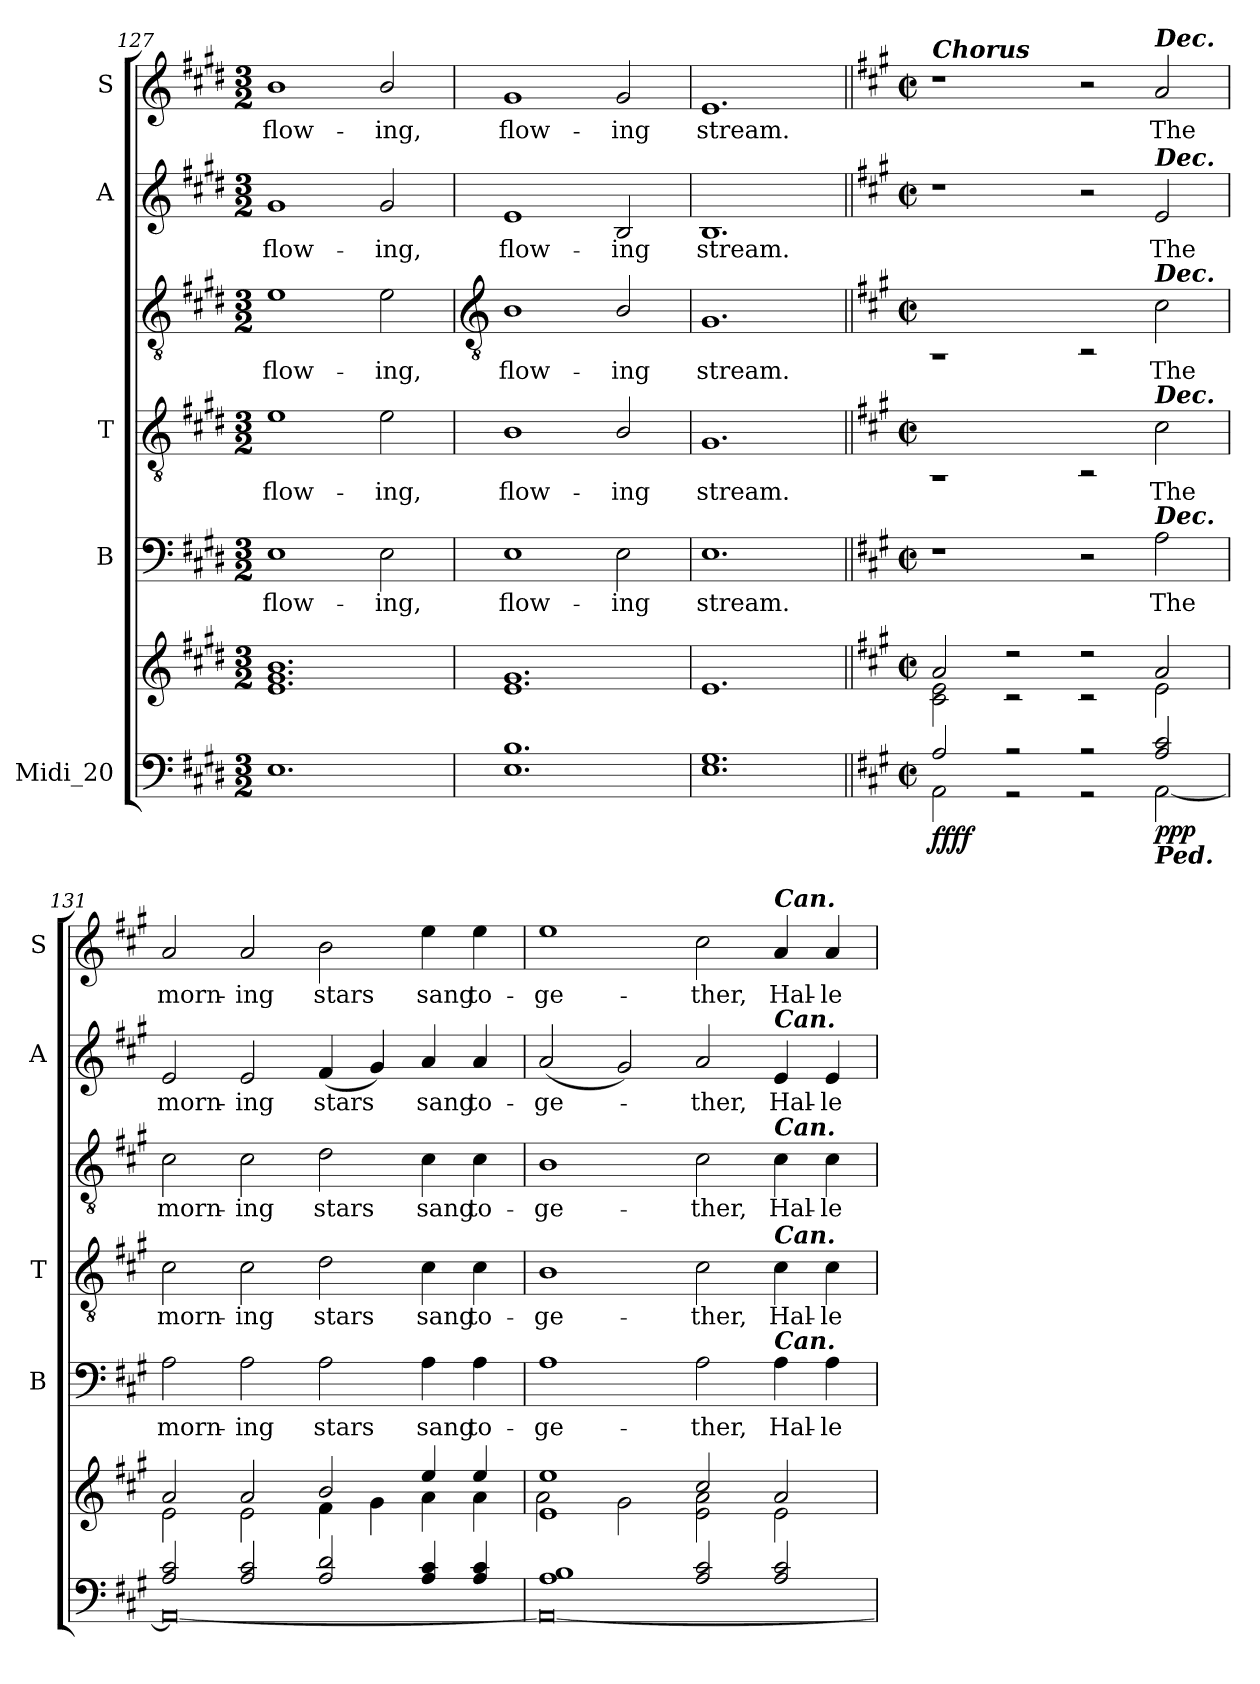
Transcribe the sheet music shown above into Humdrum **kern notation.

**kern	**kern	**dynam	**kern	**text	**kern	**text	**kern	**text	**kern	**text	**kern	**text
*part5	*part5	*part5	*part4	*part4	*part3	*part3	*part3	*part3	*part2	*part2	*part1	*part1
*staff7	*staff6	*staff6/7	*staff5	*staff5	*staff4	*staff4	*staff3	*staff3	*staff2	*staff2	*staff1	*staff1
*I"Midi_20	*	*	*I"B	*	*I"T	*	*	*	*I"A	*	*I"S	*
*	*	*	*I'B	*	*I'T	*	*	*	*I'A	*	*I'S	*
*clefF4	*clefG2	*	*clefF4	*	*clefGv2	*	*clefGv2	*	*clefG2	*	*clefG2	*
*k[f#c#g#d#]	*k[f#c#g#d#]	*	*k[f#c#g#d#]	*	*k[f#c#g#d#]	*	*k[f#c#g#d#]	*	*k[f#c#g#d#]	*	*k[f#c#g#d#]	*
*E:	*E:	*	*E:	*	*E:	*	*E:	*	*E:	*	*E:	*
*M3/2	*M3/2	*	*M3/2	*	*M3/2	*	*M3/2	*	*M3/2	*	*M3/2	*
=127	=127	=127	=127	=127	=127	=127	=127	=127	=127	=127	=127	=127
*^	*	*	*	*	*	*	*	*	*	*	*	*
!	!LO:N:vis=1	!	!	!	!LO:LY:b	!	!LO:LY:b	!	!LO:LY:b	!	!LO:LY:b	!	!LO:LY:b
1.E/	1.ryy	1.e 1.g# 1.b	.	1E	flow-	1e	flow-	1e	flow-	1g#	flow-	1b	flow-
!	!	!	!	!	!LO:LY:b	!	!LO:LY:b	!	!LO:LY:b	!	!LO:LY:b	!	!LO:LY:b
.	.	.	.	2E	-ing,	2e	-ing,	2e	-ing,	2g#/	-ing,	2b/	-ing,
!!LO:LB:g=z
=128	=128	=128	=128	=128	=128	=128	=128	=128	=128	=128	=128	=128	=128
*	*	*	*	*	*	*	*	*clefGv2	*	*	*	*	*
*	*	*^	*	*	*	*	*	*	*	*	*	*	*
!	!LO:N:vis=1	!	!LO:N:vis=1	!	!	!LO:LY:b	!	!LO:LY:b	!	!LO:LY:b	!	!LO:LY:b	!	!LO:LY:b
1.E/ 1.B/	1.ryy	1.e/ 1.g#/	1.ryy	.	1E	flow-	1B	flow-	1B	flow-	1e	flow-	1g#	flow-
!	!	!	!	!	!	!LO:LY:b	!	!LO:LY:b	!	!LO:LY:b	!	!LO:LY:b	!	!LO:LY:b
.	.	.	.	.	2E	-ing	2B/	-ing	2B/	-ing	2B	-ing	2g#	-ing
=129	=129	=129	=129	=129	=129	=129	=129	=129	=129	=129	=129	=129	=129	=129
!	!LO:N:vis=1	!	!LO:N:vis=1	!	!	!LO:LY:b	!	!LO:LY:b	!	!LO:LY:b	!	!LO:LY:b	!	!LO:LY:b
1.E/ 1.G#/	1.ryy	1.e/	1.ryy	.	1.E	stream.	1.G#	stream.	1.G#	stream.	1.B	stream.	1.e	stream.
=130||	=130||	=130||	=130||	=130||	=130||	=130||	=130||	=130||	=130||	=130||	=130||	=130||	=130||	=130||
*k[f#c#g#]	*	*k[f#c#g#]	*	*	*k[f#c#g#]	*	*k[f#c#g#]	*	*k[f#c#g#]	*	*k[f#c#g#]	*	*k[f#c#g#]	*
*A:	*	*A:	*	*	*A:	*	*A:	*	*A:	*	*A:	*	*A:	*
*M4/2	*	*M4/2	*	*	*M4/2	*	*M4/2	*	*M4/2	*	*M4/2	*	*M4/2	*
*met(c|)	*	*met(c|)	*	*	*met(c|)	*	*met(c|)	*	*met(c|)	*	*met(c|)	*	*met(c|)	*
*	*	*MM224	*	*	*	*	*	*	*	*	*	*	*	*
!	!	!	!	!	!	!	!	!	!	!	!	!	!LO:TX:a:Bi:t=Chorus	!
!	!	!	!	!LO:DY:b=2	!	!	!	!	!	!	!	!	!	!
!	!	!	!	!LO:DY:n=1:b=2	!	!	!	!	!	!	!	!	!	!
!	!	!	!	!LO:DY:n=2:b	!	!	!	!	!	!	!	!	!	!
!	!	!	!	!LO:DY:n=3:b	!	!	!	!	!	!	!	!	!	!
2A/	2AA\	2a/	2c#\ 2e\	f f f f	1r	.	1rBB	.	1rBB	.	1r	.	1r	.
2r	2r	2r	2r	.	.	.	.	.	.	.	.	.	.	.
2r	2r	2r	2r	.	2r	.	2rBB	.	2rBB	.	2r	.	2r	.
!	!	!	!	!	!	!	!	!	!	!	!	!	!LO:TX:a:Bi:t=Dec.	!
!	!	!	!	!	!	!	!	!	!	!	!LO:TX:a:Bi:t=Dec.	!	!	!
!	!	!	!	!	!	!	!	!	!LO:TX:a:Bi:t=Dec.	!	!	!	!	!
!	!	!	!	!	!	!	!LO:TX:a:Bi:t=Dec.	!	!	!	!	!	!	!
!	!	!	!	!	!LO:TX:a:Bi:t=Dec.	!	!	!	!	!	!	!	!	!
!LO:TX:b:Bi:t=Ped.	!	!	!	!	!	!	!	!	!	!	!	!	!	!
!	!	!	!	!LO:DY:n=4:b=2	!	!LO:LY:b	!	!LO:LY:b	!	!LO:LY:b	!	!LO:LY:b	!	!LO:LY:b
!	!	!	!	!LO:DY:n=5:b=2	!	!	!	!	!	!	!	!	!	!
!	!	!	!	!LO:DY:n=6:b	!	!	!	!	!	!	!	!	!	!
2A/ 2c#/	[2AA\	2a/	2e\	p p p	2A	The	2c#	The	2c#	The	2e	The	2a	The
=131	=131	=131	=131	=131	=131	=131	=131	=131	=131	=131	=131	=131	=131	=131
!	!	!	!	!	!	!LO:LY:b	!	!LO:LY:b	!	!LO:LY:b	!	!LO:LY:b	!	!LO:LY:b
2A/ 2c#/	0AA\_	2a/	2e\	.	2A	morn-	2c#	morn-	2c#	morn-	2e	morn-	2a	morn-
!	!	!	!	!	!	!LO:LY:b	!	!LO:LY:b	!	!LO:LY:b	!	!LO:LY:b	!	!LO:LY:b
2A/ 2c#/	.	2a/	2e\	.	2A	-ing	2c#	-ing	2c#	-ing	2e	-ing	2a	-ing
!	!	!	!	!	!	!LO:LY:b	!	!LO:LY:b	!	!LO:LY:b	!	!LO:LY:b	!	!LO:LY:b
2A/ 2d/	.	2b/	4f#\	.	2A	stars	2d	stars	2d	stars	(<4f#	stars	2b	stars
.	.	.	4g#\	.	.	.	.	.	.	.	4g#)	.	.	.
!	!	!	!	!	!	!LO:LY:b	!	!LO:LY:b	!	!LO:LY:b	!	!LO:LY:b	!	!LO:LY:b
4A/ 4c#/	.	4ee/	4a\	.	4A	sang	4c#	sang	4c#	sang	4a	sang	4ee	sang
!	!	!	!	!	!	!LO:LY:b	!	!LO:LY:b	!	!LO:LY:b	!	!LO:LY:b	!	!LO:LY:b
4A/ 4c#/	.	4ee/	4a\	.	4A	to-	4c#	to-	4c#	to-	4a	to-	4ee	to-
=132	=132	=132	=132	=132	=132	=132	=132	=132	=132	=132	=132	=132	=132	=132
!	!	!	!	!	!	!LO:LY:b	!	!LO:LY:b	!	!LO:LY:b	!	!LO:LY:b	!	!LO:LY:b
1A/ 1B/	0AA\_	1e/ 1ee/	2a\	.	1A	-ge-	1B	-ge-	1B	-ge-	(<2a	-ge-	1ee	-ge-
.	.	.	2g#\	.	.	.	.	.	.	.	2g#)	.	.	.
!	!	!	!	!	!	!LO:LY:b	!	!LO:LY:b	!	!LO:LY:b	!	!LO:LY:b	!	!LO:LY:b
2A/ 2c#/	.	2cc#/	2e\ 2a\	.	2A	-ther,	2c#	-ther,	2c#	-ther,	2a	ther,	2cc#	-ther,
!	!	!	!	!	!	!	!	!	!	!	!	!	!LO:TX:a:Bi:t=Can.	!
!	!	!	!	!	!	!	!	!	!	!	!LO:TX:a:Bi:t=Can.	!	!	!
!	!	!	!	!	!	!	!	!	!LO:TX:a:Bi:t=Can.	!	!	!	!	!
!	!	!	!	!	!	!	!LO:TX:a:Bi:t=Can.	!	!	!	!	!	!	!
!	!	!	!	!	!LO:TX:a:Bi:t=Can.	!	!	!	!	!	!	!	!	!
!	!	!	!	!	!	!LO:LY:b	!	!LO:LY:b	!	!LO:LY:b	!	!LO:LY:b	!	!LO:LY:b
2A/ 2c#/	.	2a/	2e\	.	4A	Hal-	4c#	Hal-	4c#	Hal-	4e	Hal-	4a	Hal-
!	!	!	!	!	!	!LO:LY:b	!	!LO:LY:b	!	!LO:LY:b	!	!LO:LY:b	!	!LO:LY:b
.	.	.	.	.	4A	-le-	4c#	-le-	4c#	-le-	4e	-le-	4a	-le-
*v	*v	*	*	*	*	*	*	*	*	*	*	*	*	*
*	*v	*v	*	*	*	*	*	*	*	*	*	*	*
=	=	=	=	=	=	=	=	=	=	=	=	=
*-	*-	*-	*-	*-	*-	*-	*-	*-	*-	*-	*-	*-
